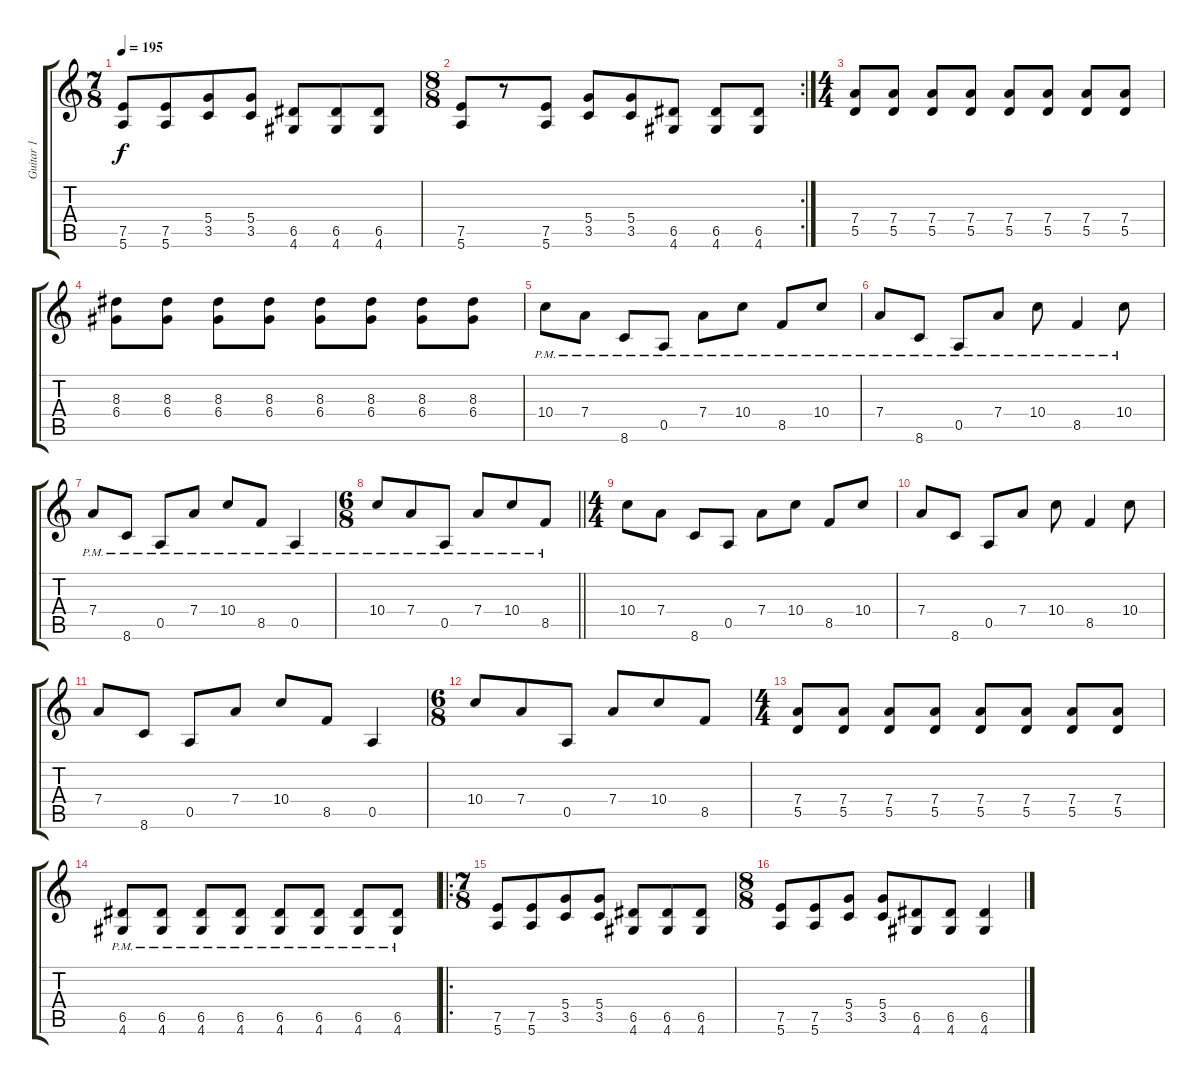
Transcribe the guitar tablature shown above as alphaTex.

\track ("Guitar 1" "Guitar 1") {instrument distortionguitar}
\staff {score tabs}
\tuning (E4 B3 G3 D3 A2 E2) {hide}
\ts (7 8)
\tempo 195
\clef g2
\ks c
(7.5 5.6).8{dy f} (7.5 5.6).8 (5.4 3.5).8 (5.4 3.5).8 (6.5 4.6).8 (6.5 4.6).8 (6.5 4.6).8 |
\rc 2
\ts (8 8)
(7.5 5.6).8 r.8 (7.5 5.6).8 (5.4 3.5).8 (5.4 3.5).8 (6.5 4.6).8 (6.5 4.6).8 (6.5 4.6).8 |
\ts (4 4)
(7.4 5.5).8 (7.4 5.5).8 (7.4 5.5).8 (7.4 5.5).8 (7.4 5.5).8 (7.4 5.5).8 (7.4 5.5).8 (7.4 5.5).8 |
(8.3 6.4).8 (8.3 6.4).8 (8.3 6.4).8 (8.3 6.4).8 (8.3 6.4).8 (8.3 6.4).8 (8.3 6.4).8 (8.3 6.4).8 |
10.4{pm}.8 7.4{pm}.8 8.6{pm}.8 0.5{pm}.8 7.4{pm}.8 10.4{pm}.8 8.5{pm}.8 10.4{pm}.8 |
7.4{pm}.8 8.6{pm}.8 0.5{pm}.8 7.4{pm}.8 10.4{pm}.8 8.5{pm}.4 10.4{pm}.8 |
7.4{pm}.8 8.6{pm}.8 0.5{pm}.8 7.4{pm}.8 10.4{pm}.8 8.5{pm}.8 0.5{pm}.4 |
\ts (6 8)
\barLineRight lightlight
10.4{pm}.8 7.4{pm}.8 0.5{pm}.8 7.4{pm}.8 10.4{pm}.8 8.5{pm}.8 |
\ts (4 4)
10.4.8 7.4.8 8.6.8 0.5.8 7.4.8 10.4.8 8.5.8 10.4.8 |
7.4.8 8.6.8 0.5.8 7.4.8 10.4.8 8.5.4 10.4.8 |
7.4.8 8.6.8 0.5.8 7.4.8 10.4.8 8.5.8 0.5.4 |
\ts (6 8)
10.4.8 7.4.8 0.5.8 7.4.8 10.4.8 8.5.8 |
\ts (4 4)
(7.4 5.5).8 (7.4 5.5).8 (7.4 5.5).8 (7.4 5.5).8 (7.4 5.5).8 (7.4 5.5).8 (7.4 5.5).8 (7.4 5.5).8 |
(6.5{pm} 4.6{pm}).8 (6.5{pm} 4.6{pm}).8 (6.5{pm} 4.6{pm}).8 (6.5{pm} 4.6{pm}).8 (6.5{pm} 4.6{pm}).8 (6.5{pm} 4.6{pm}).8 (6.5{pm} 4.6{pm}).8 (6.5{pm} 4.6{pm}).8 |
\ro
\ts (7 8)
(7.5 5.6).8 (7.5 5.6).8 (5.4 3.5).8 (5.4 3.5).8 (6.5 4.6).8 (6.5 4.6).8 (6.5 4.6).8 |
\ts (8 8)
(7.5 5.6).8 (7.5 5.6).8 (5.4 3.5).8 (5.4 3.5).8 (6.5 4.6).8 (6.5 4.6).8 (6.5 4.6).4
